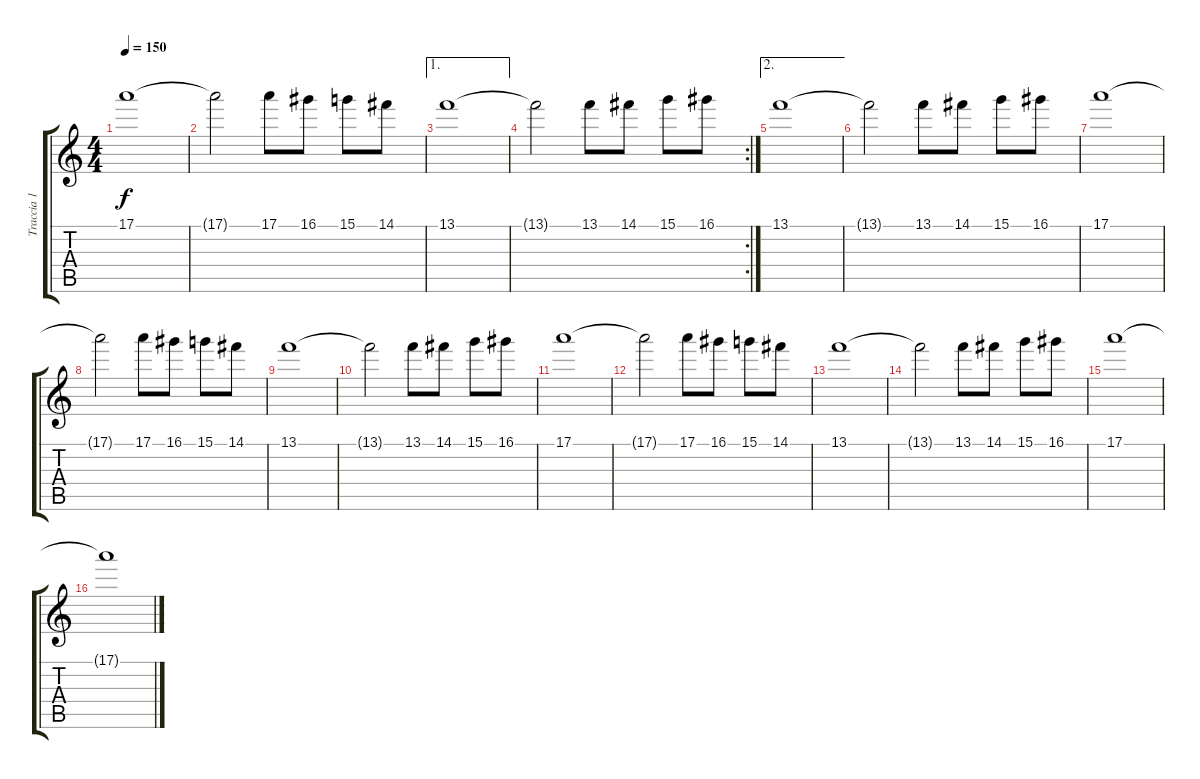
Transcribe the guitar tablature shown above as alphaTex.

\track ("Traccia 1" "Traccia 1") {instrument overdrivenguitar}
\staff {score tabs}
\tuning (E4 B3 G3 D3 A2 E2) {hide}
\ts (4 4)
\tempo 150
\clef g2
\ks c
17.1.1{dy f instrument overdrivenguitar} |
17.1{t}.2 17.1.8 16.1.8 15.1.8 14.1.8 |
\ae 1
13.1.1 |
\rc 2
13.1{t}.2 13.1.8 14.1.8 15.1.8 16.1.8 |
\ae 2
13.1.1 |
13.1{t}.2 13.1.8 14.1.8 15.1.8 16.1.8 |
17.1.1 |
17.1{t}.2 17.1.8 16.1.8 15.1.8 14.1.8 |
13.1.1 |
13.1{t}.2 13.1.8 14.1.8 15.1.8 16.1.8 |
17.1.1 |
17.1{t}.2 17.1.8 16.1.8 15.1.8 14.1.8 |
13.1.1 |
13.1{t}.2 13.1.8 14.1.8 15.1.8 16.1.8 |
17.1.1 |
17.1{t}.1
